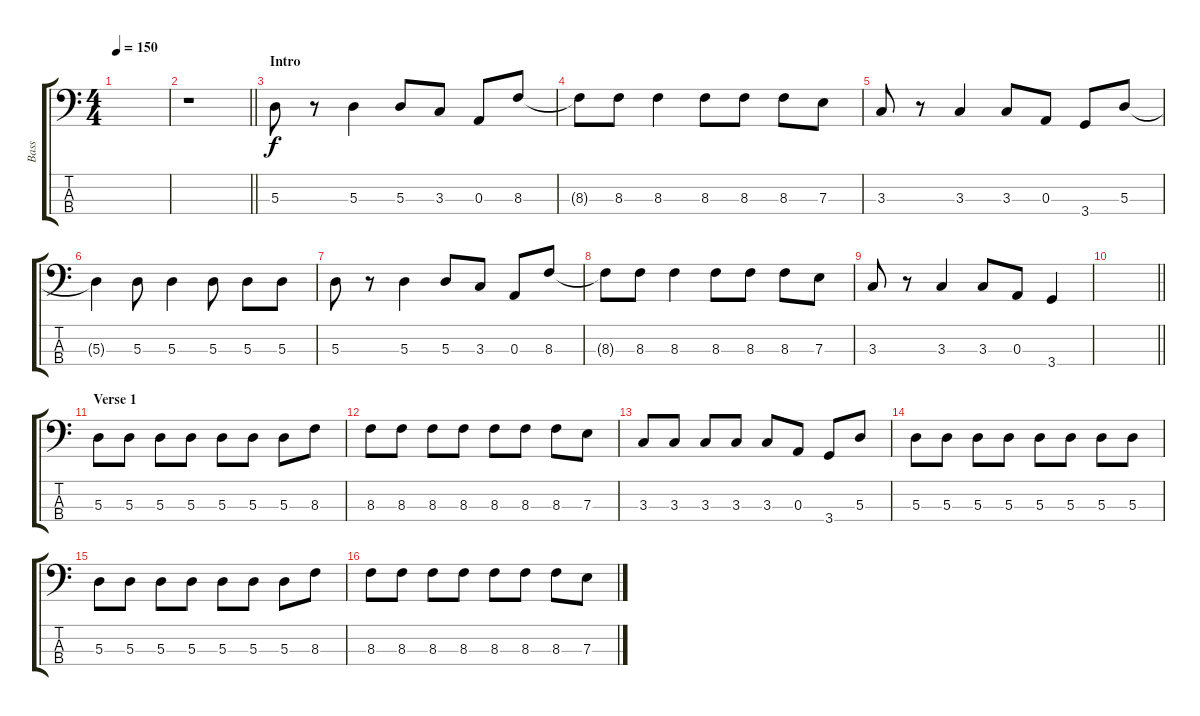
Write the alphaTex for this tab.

\track ("Bass" "Bass") {instrument electricbasspick}
\staff {score tabs}
\tuning (G2 D2 A1 E1) {hide}
\ts (4 4)
\tempo 150
\clef f4
\ks c
|
\barLineRight lightlight
r.1 |
\section ("" "Intro")
5.3.8 r.8 5.3.4 5.3.8 3.3.8 0.3.8 8.3.8 |
8.3{t}.8 8.3.8 8.3.4 8.3.8 8.3.8 8.3.8 7.3.8 |
3.3.8 r.8 3.3.4 3.3.8 0.3.8 3.4.8 5.3.8 |
5.3{t}.4 5.3.8 5.3.4 5.3.8 5.3.8 5.3.8 |
5.3.8 r.8 5.3.4 5.3.8 3.3.8 0.3.8 8.3.8 |
8.3{t}.8 8.3.8 8.3.4 8.3.8 8.3.8 8.3.8 7.3.8 |
3.3.8 r.8 3.3.4 3.3.8 0.3.8 3.4.4 |
\barLineRight lightlight
|
\section ("" "Verse 1")
5.3.8 5.3.8 5.3.8 5.3.8 5.3.8 5.3.8 5.3.8 8.3.8 |
8.3.8 8.3.8 8.3.8 8.3.8 8.3.8 8.3.8 8.3.8 7.3.8 |
3.3.8 3.3.8 3.3.8 3.3.8 3.3.8 0.3.8 3.4.8 5.3.8 |
5.3.8 5.3.8 5.3.8 5.3.8 5.3.8 5.3.8 5.3.8 5.3.8 |
5.3.8 5.3.8 5.3.8 5.3.8 5.3.8 5.3.8 5.3.8 8.3.8 |
8.3.8 8.3.8 8.3.8 8.3.8 8.3.8 8.3.8 8.3.8 7.3.8
